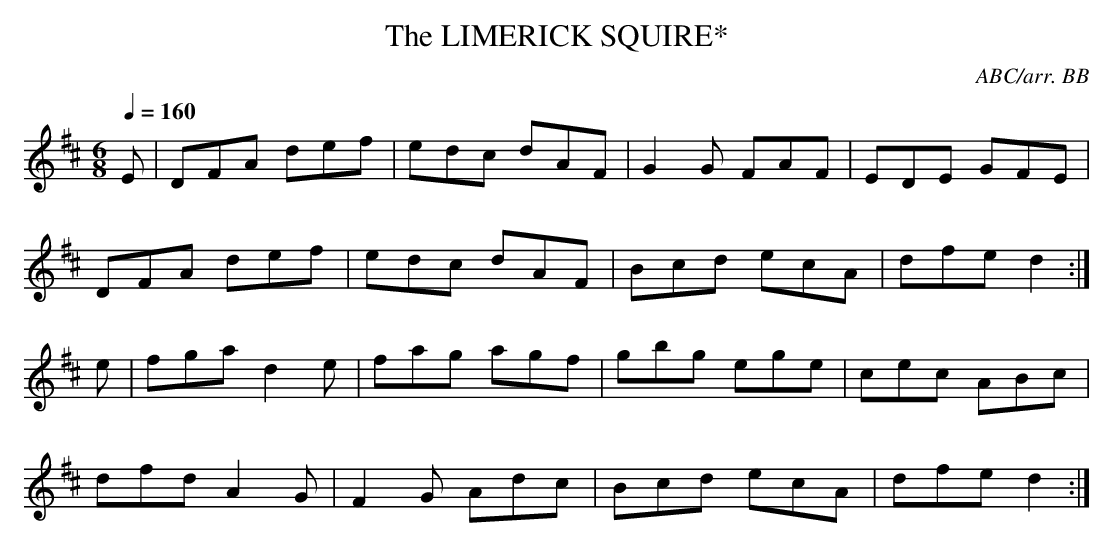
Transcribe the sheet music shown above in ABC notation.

X:1
T:LIMERICK SQUIRE*, The
C:ABC/arr. BB
("gan ainm" in CRE).
for it.
M:6/8
Q:1/4=160
K:D
E|DFA def|edc dAF|G2G FAF|EDE GFE|
DFA def|edc dAF|Bcd ecA|dfe d2:|
e|fga d2e|fag agf|gbg ege|cec ABc|
dfd A2G|F2G Adc|Bcd ecA|dfe d2:|
